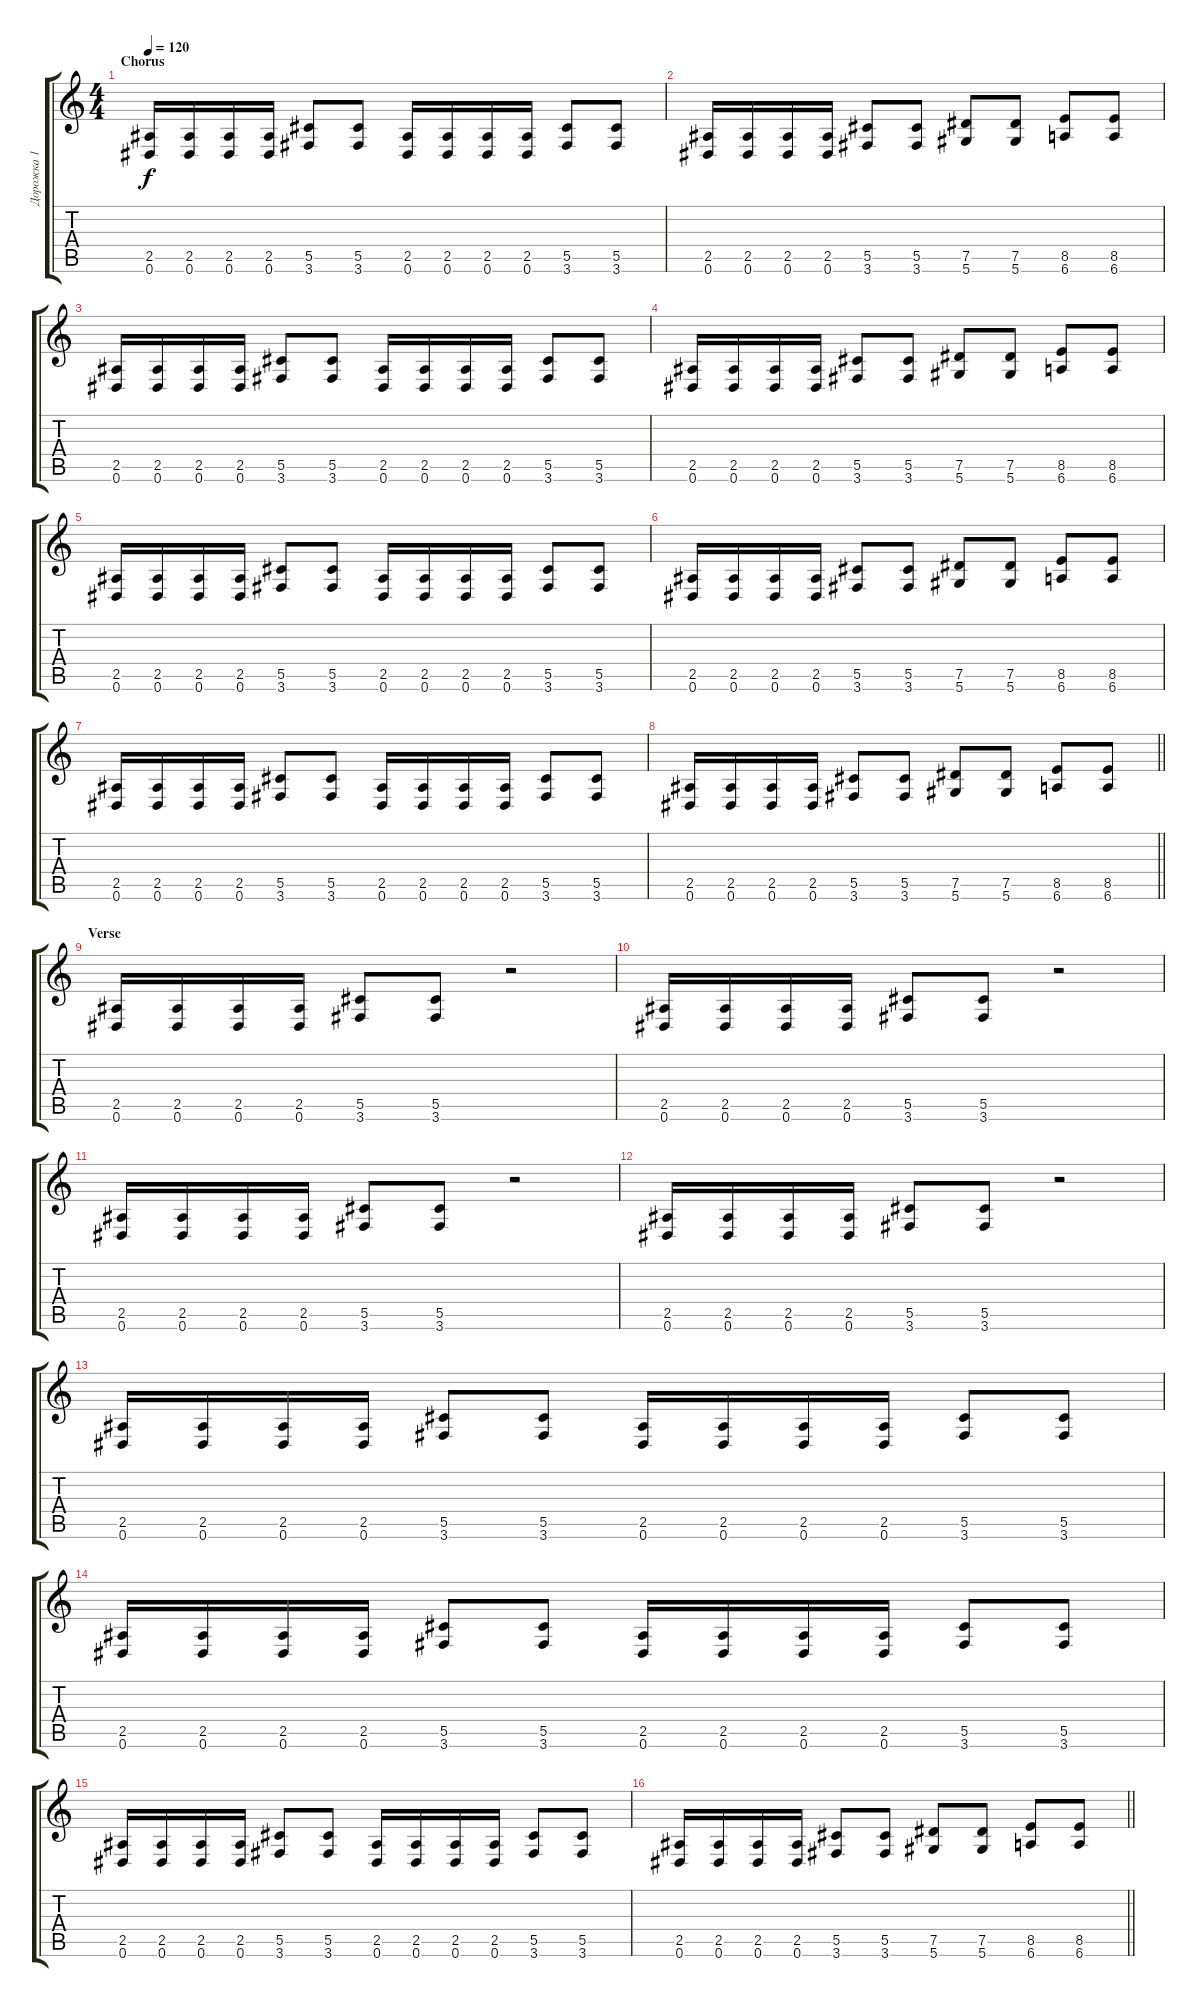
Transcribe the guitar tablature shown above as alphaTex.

\track ("Дорожка 1" "Дорожка 1") {instrument distortionguitar}
\staff {score tabs}
\tuning (Eb4 Bb3 Gb3 Db3 Ab2 Eb2) {hide}
\ts (4 4)
\section ("" "Chorus")
\tempo 120
\clef g2
\ks c
(2.5 0.6).16{dy f} (2.5 0.6).16 (2.5 0.6).16 (2.5 0.6).16 (5.5 3.6).8 (5.5 3.6).8 (2.5 0.6).16 (2.5 0.6).16 (2.5 0.6).16 (2.5 0.6).16 (5.5 3.6).8 (5.5 3.6).8 |
(2.5 0.6).16 (2.5 0.6).16 (2.5 0.6).16 (2.5 0.6).16 (5.5 3.6).8 (5.5 3.6).8 (7.5 5.6).8 (7.5 5.6).8 (8.5 6.6).8 (8.5 6.6).8 |
(2.5 0.6).16 (2.5 0.6).16 (2.5 0.6).16 (2.5 0.6).16 (5.5 3.6).8 (5.5 3.6).8 (2.5 0.6).16 (2.5 0.6).16 (2.5 0.6).16 (2.5 0.6).16 (5.5 3.6).8 (5.5 3.6).8 |
(2.5 0.6).16 (2.5 0.6).16 (2.5 0.6).16 (2.5 0.6).16 (5.5 3.6).8 (5.5 3.6).8 (7.5 5.6).8 (7.5 5.6).8 (8.5 6.6).8 (8.5 6.6).8 |
(2.5 0.6).16 (2.5 0.6).16 (2.5 0.6).16 (2.5 0.6).16 (5.5 3.6).8 (5.5 3.6).8 (2.5 0.6).16 (2.5 0.6).16 (2.5 0.6).16 (2.5 0.6).16 (5.5 3.6).8 (5.5 3.6).8 |
(2.5 0.6).16 (2.5 0.6).16 (2.5 0.6).16 (2.5 0.6).16 (5.5 3.6).8 (5.5 3.6).8 (7.5 5.6).8 (7.5 5.6).8 (8.5 6.6).8 (8.5 6.6).8 |
(2.5 0.6).16 (2.5 0.6).16 (2.5 0.6).16 (2.5 0.6).16 (5.5 3.6).8 (5.5 3.6).8 (2.5 0.6).16 (2.5 0.6).16 (2.5 0.6).16 (2.5 0.6).16 (5.5 3.6).8 (5.5 3.6).8 |
\barLineRight lightlight
(2.5 0.6).16 (2.5 0.6).16 (2.5 0.6).16 (2.5 0.6).16 (5.5 3.6).8 (5.5 3.6).8 (7.5 5.6).8 (7.5 5.6).8 (8.5 6.6).8 (8.5 6.6).8 |
\section ("" "Verse")
(2.5 0.6).16 (2.5 0.6).16 (2.5 0.6).16 (2.5 0.6).16 (5.5 3.6).8 (5.5 3.6).8 r.2 |
(2.5 0.6).16 (2.5 0.6).16 (2.5 0.6).16 (2.5 0.6).16 (5.5 3.6).8 (5.5 3.6).8 r.2 |
(2.5 0.6).16 (2.5 0.6).16 (2.5 0.6).16 (2.5 0.6).16 (5.5 3.6).8 (5.5 3.6).8 r.2 |
(2.5 0.6).16 (2.5 0.6).16 (2.5 0.6).16 (2.5 0.6).16 (5.5 3.6).8 (5.5 3.6).8 r.2 |
(2.5 0.6).16 (2.5 0.6).16 (2.5 0.6).16 (2.5 0.6).16 (5.5 3.6).8 (5.5 3.6).8 (2.5 0.6).16 (2.5 0.6).16 (2.5 0.6).16 (2.5 0.6).16 (5.5 3.6).8 (5.5 3.6).8 |
(2.5 0.6).16 (2.5 0.6).16 (2.5 0.6).16 (2.5 0.6).16 (5.5 3.6).8 (5.5 3.6).8 (2.5 0.6).16 (2.5 0.6).16 (2.5 0.6).16 (2.5 0.6).16 (5.5 3.6).8 (5.5 3.6).8 |
(2.5 0.6).16 (2.5 0.6).16 (2.5 0.6).16 (2.5 0.6).16 (5.5 3.6).8 (5.5 3.6).8 (2.5 0.6).16 (2.5 0.6).16 (2.5 0.6).16 (2.5 0.6).16 (5.5 3.6).8 (5.5 3.6).8 |
\barLineRight lightlight
(2.5 0.6).16 (2.5 0.6).16 (2.5 0.6).16 (2.5 0.6).16 (5.5 3.6).8 (5.5 3.6).8 (7.5 5.6).8 (7.5 5.6).8 (8.5 6.6).8 (8.5 6.6).8
